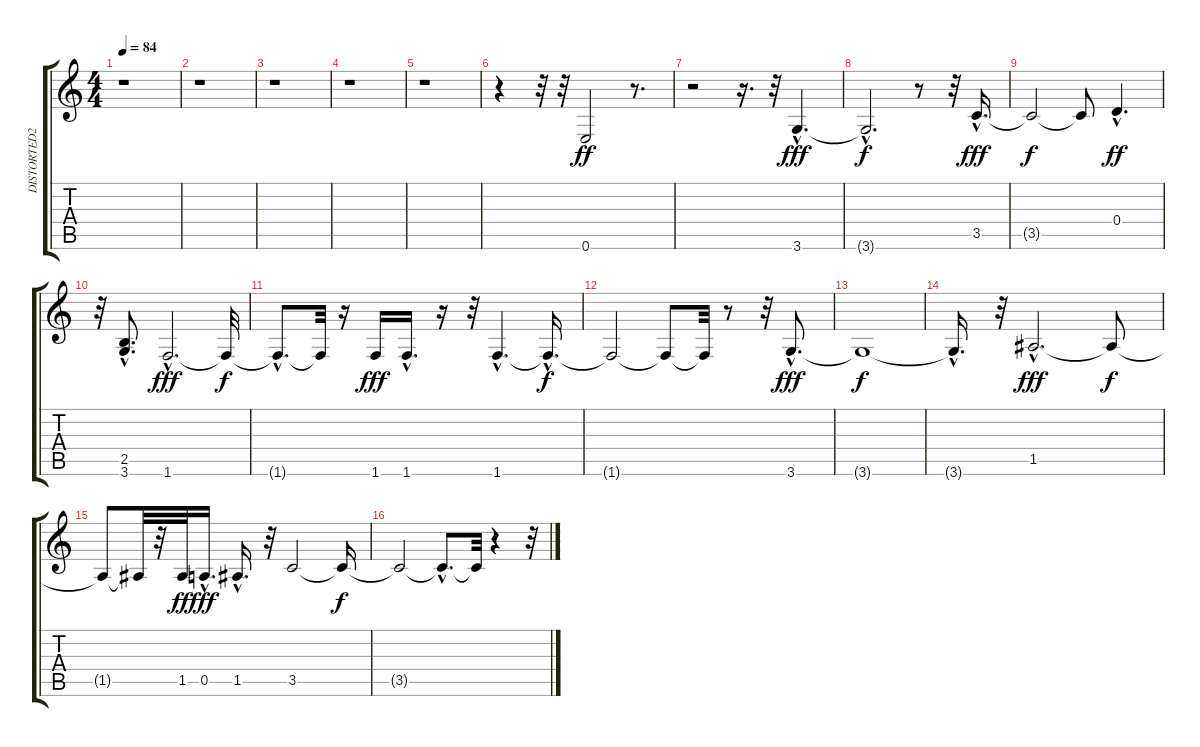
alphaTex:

\track ("DISTORTED2" "DISTORTED2") {instrument distortionguitar}
\staff {score tabs}
\tuning (E4 B3 G3 D3 A2 E2) {hide}
\ts (4 4)
\tempo 84
\clef g2
\ks c
r.1{dy ff instrument distortionguitar} |
r.1 |
r.1 |
r.1 |
r.1 |
r.4 r.32 r.32 0.6.2 r.8{d} |
r.2 r.16{d} r.32 3.6{hac}.4{d dy fff} |
3.6{hac t}.2{d dy f} r.8 r.32 3.5{hac}.16{d dy fff} |
3.5{t}.2{dy f} 3.5{t}.8 0.4{hac}.4{d dy ff} |
r.32 (2.5 3.6{hac}).8{d} 1.6{hac}.2{d dy fff} 1.6{t}.32{dy f} |
1.6{hac t}.8{d} 1.6{t}.32 r.16 1.6.16{dy fff} 1.6{hac}.16{d} r.16 r.32 1.6{hac}.4{d} 1.6{hac t}.16{d dy f} |
1.6{t}.2 1.6{t}.8 1.6{t}.32 r.8 r.32 3.6{hac}.8{d dy fff} |
3.6{t}.1{dy f} |
3.6{hac t}.16{d} r.32 1.5{hac}.2{d dy fff} 1.5{t}.8{dy f} |
1.5{t}.8 1.5{t}.32 r.32 1.5.32{dy ff} 0.5{hac}.16{d dy fff} 1.5{hac}.16{d} r.32 3.5.2 3.5{t}.16{dy f} |
3.5{t}.2 3.5{hac t}.8{d} 3.5{t}.32 r.4 r.32
